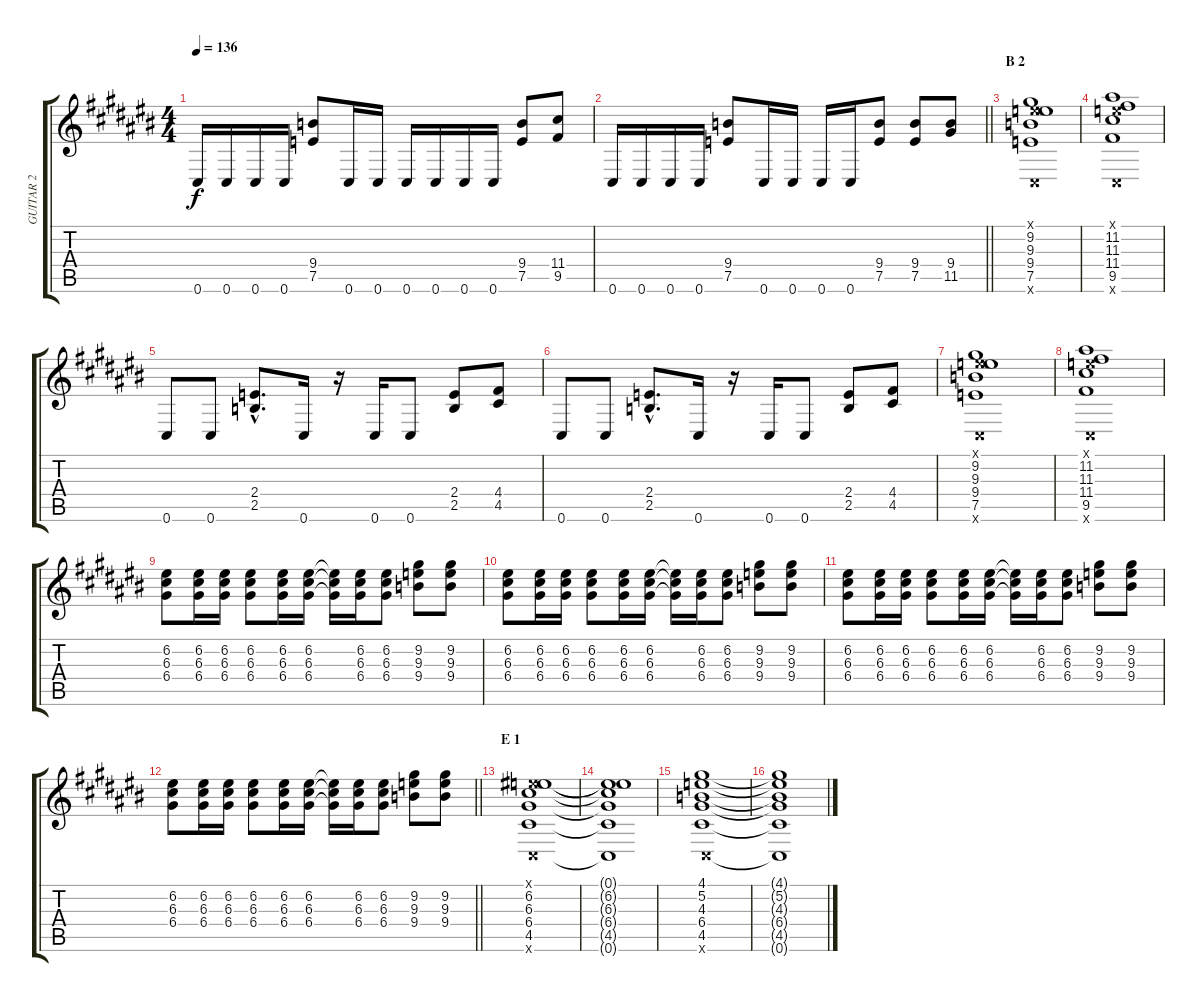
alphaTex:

\track ("GUITAR 2" "GUITAR 2") {instrument distortionguitar}
\staff {score tabs}
\tuning (E4 B3 G3 D3 A2 Db2) {hide}
\ts (4 4)
\tempo 136
\clef g2
\ks c#
0.6.16{dy f} 0.6.16 0.6.16 0.6.16 (9.4 7.5).8 0.6.16 0.6.16 0.6.16 0.6.16 0.6.16 0.6.16 (9.4 7.5).8 (11.4 9.5).8 |
\barLineRight lightlight
0.6.16 0.6.16 0.6.16 0.6.16 (9.4 7.5).8 0.6.16 0.6.16 0.6.16 0.6.16 (9.4 7.5).8 (9.4 7.5).8 (9.4 11.5).8 |
\section ("" "B 2")
(0.1{x} 9.2 9.3 9.4 7.5 0.6{x}).1 |
(0.1{x} 11.2 11.3 11.4 9.5 0.6{x}).1 |
0.6.8 0.6.8 (2.4{hac} 2.5{hac}).8{d} 0.6.16 r.16 0.6.16 0.6.8 (2.4 2.5).8 (4.4 4.5).8 |
0.6.8 0.6.8 (2.4{hac} 2.5{hac}).8{d} 0.6.16 r.16 0.6.16 0.6.8 (2.4 2.5).8 (4.4 4.5).8 |
(0.1{x} 9.2 9.3 9.4 7.5 0.6{x}).1 |
(0.1{x} 11.2 11.3 11.4 9.5 0.6{x}).1 |
(6.2 6.3 6.4).8 (6.2 6.3 6.4).16 (6.2 6.3 6.4).16 (6.2 6.3 6.4).8 (6.2 6.3 6.4).16 (6.2 6.3 6.4).16 (6.2{t} 6.3{t} 6.4{t}).16 (6.2 6.3 6.4).16 (6.2 6.3 6.4).8 (9.2 9.3 9.4).8 (9.2 9.3 9.4).8 |
(6.2 6.3 6.4).8 (6.2 6.3 6.4).16 (6.2 6.3 6.4).16 (6.2 6.3 6.4).8 (6.2 6.3 6.4).16 (6.2 6.3 6.4).16 (6.2{t} 6.3{t} 6.4{t}).16 (6.2 6.3 6.4).16 (6.2 6.3 6.4).8 (9.2 9.3 9.4).8 (9.2 9.3 9.4).8 |
(6.2 6.3 6.4).8 (6.2 6.3 6.4).16 (6.2 6.3 6.4).16 (6.2 6.3 6.4).8 (6.2 6.3 6.4).16 (6.2 6.3 6.4).16 (6.2{t} 6.3{t} 6.4{t}).16 (6.2 6.3 6.4).16 (6.2 6.3 6.4).8 (9.2 9.3 9.4).8 (9.2 9.3 9.4).8 |
\barLineRight lightlight
(6.2 6.3 6.4).8 (6.2 6.3 6.4).16 (6.2 6.3 6.4).16 (6.2 6.3 6.4).8 (6.2 6.3 6.4).16 (6.2 6.3 6.4).16 (6.2{t} 6.3{t} 6.4{t}).16 (6.2 6.3 6.4).16 (6.2 6.3 6.4).8 (9.2 9.3 9.4).8 (9.2 9.3 9.4).8 |
\section ("" "E 1")
(0.1{x} 6.2 6.3 6.4 4.5 0.6{x}).1 |
(0.1{t} 6.2{t} 6.3{t} 6.4{t} 4.5{t} 0.6{t}).1 |
(4.1 5.2 4.3 6.4 4.5 0.6{x}).1 |
(4.1{t} 5.2{t} 4.3{t} 6.4{t} 4.5{t} 0.6{t}).1
